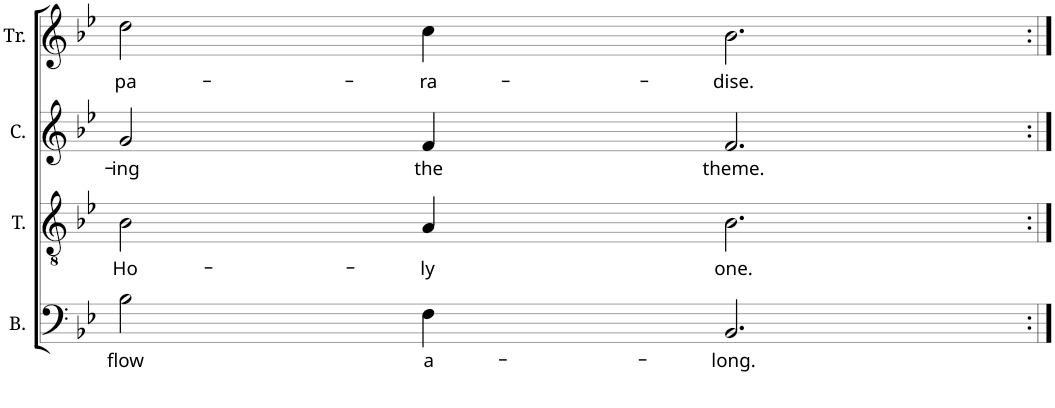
**kern	**text	**kern	**text	**kern	**text	**kern	**text
*part4	*part4	*part3	*part3	*part2	*part2	*part1	*part1
*staff4	*staff4	*staff3	*staff3	*staff2	*staff2	*staff1	*staff1
*I"B.	*	*I"T.	*	*I"C.	*	*I"Tr.	*
*I'B.	*	*I'T.	*	*I'C.	*	*I'Tr.	*
!!LO:PB:g=z
*clefF4	*	*clefGv2	*	*clefG2	*	*clefG2	*
*k[b-e-]	*	*k[b-e-]	*	*k[b-e-]	*	*k[b-e-]	*
*M6/4	*	*M6/4	*	*M6/4	*	*M6/4	*
=12	=12	=12	=12	=12	=12	=12	=12
!	!LO:LY:b	!	!LO:LY:b	!	!LO:LY:b	!	!LO:LY:b
2B-\	flow	2B-\	Ho-	2g/	-ing	2dd\	pa-
!	!LO:LY:b	!	!LO:LY:b	!	!LO:LY:b	!	!LO:LY:b
4F\	a-	4A/	-ly	4f/	the	4cc\	-ra-
!	!LO:LY:b	!	!LO:LY:b	!	!LO:LY:b	!	!LO:LY:b
2.BB-/	-long.	2.B-\	one.	2.f/	theme.	2.b-\	-dise.
=:|!	=:|!	=:|!	=:|!	=:|!	=:|!	=:|!	=:|!
*-	*-	*-	*-	*-	*-	*-	*-
